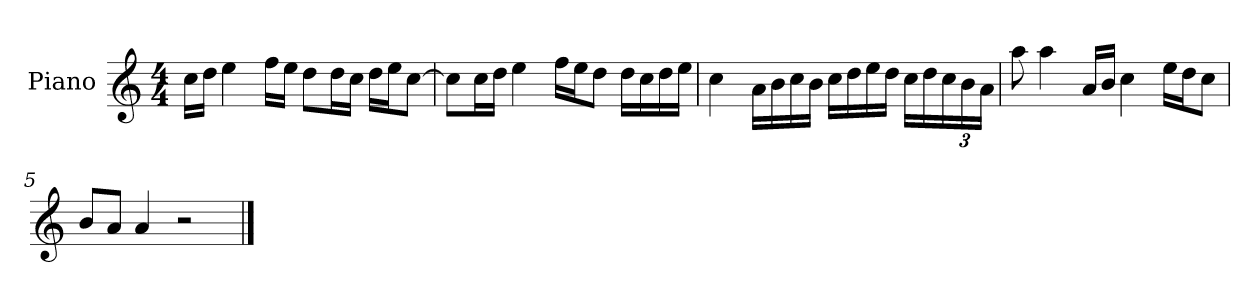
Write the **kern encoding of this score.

**kern
*part1
*staff1
*I"Piano
*I'P-no
*clefG2
*k[]
*M4/4
*MM90
=1
16cc\LL
16dd\JJ
4ee\
16ff\LL
16ee\JJ
8dd\L
16dd\L
16cc\JJ
16dd\LL
16ee\J
[8cc\J
=2
8cc\L]
16cc\L
16dd\JJ
4ee\
16ff\LL
16ee\J
8dd\J
16dd\LL
16cc\
16dd\
16ee\JJ
=3
4cc\
16a\LL
16b\
16cc\
16b\JJ
16cc\LL
16dd\
16ee\
16dd\JJ
16cc\LL
16dd\
*Xbrackettup
24cc\
24b\
24a\JJ
!!LO:LB:g=z
=4
8aa\
4aa\
16a/LL
16b/JJ
4cc\
16ee\LL
16dd\J
8cc\J
=5
8b/L
8a/J
4a/
2r
==
*-
